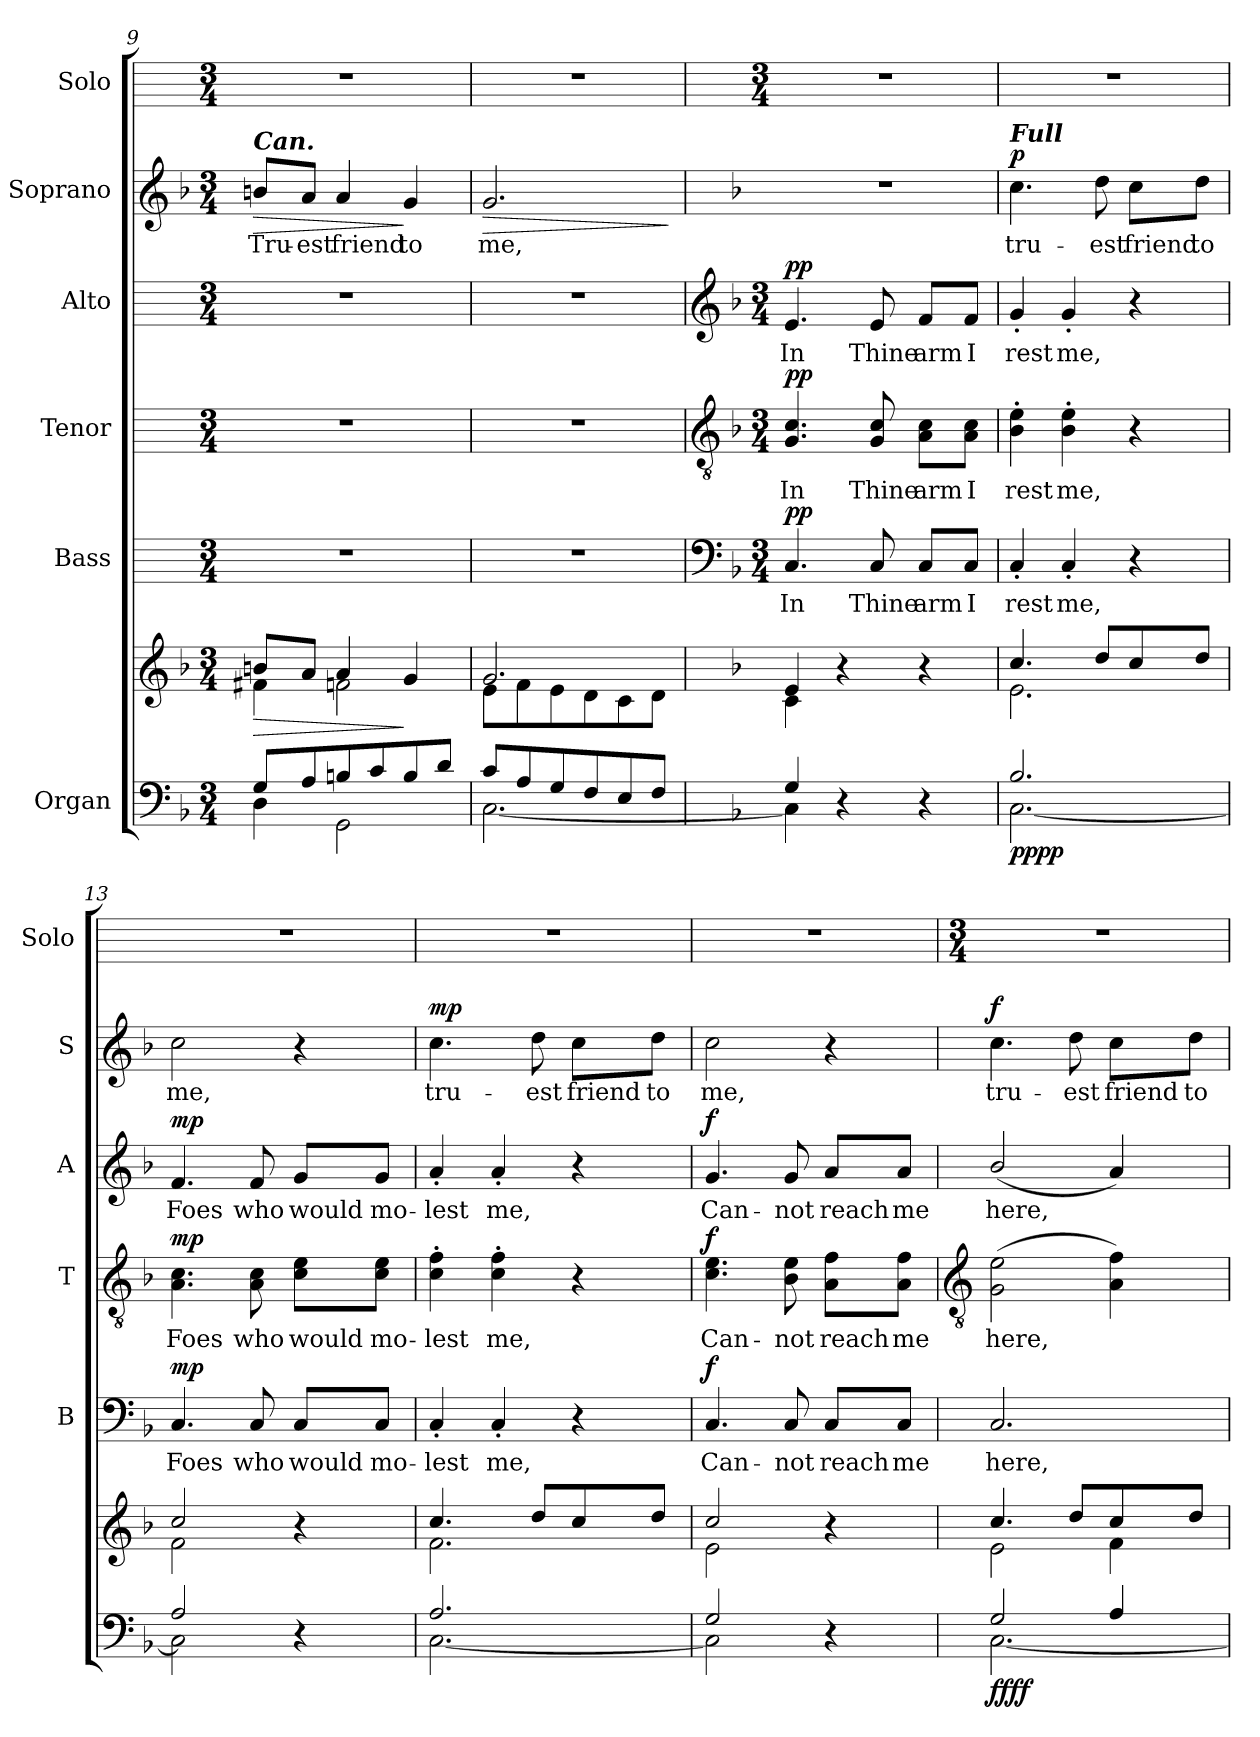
**kern	**kern	**dynam	**kern	**text	**dynam	**kern	**text	**dynam	**kern	**text	**dynam	**kern	**text	**dynam	**kern
*part6	*part6	*part6	*part5	*part5	*part5	*part4	*part4	*part4	*part3	*part3	*part3	*part2	*part2	*part2	*part1
*staff7	*staff6	*staff6/7	*staff5	*staff5	*staff5	*staff4	*staff4	*staff4	*staff3	*staff3	*staff3	*staff2	*staff2	*staff2	*staff1
*I"Organ	*	*	*I"Bass	*	*	*I"Tenor	*	*	*I"Alto	*	*	*I"Soprano	*	*	*I"Solo
*	*	*	*I'B	*	*	*I'T	*	*	*I'A	*	*	*I'S	*	*	*I'Solo
*clefF4	*clefG2	*	*	*	*	*	*	*	*	*	*	*clefG2	*	*	*
*k[b-]	*k[b-]	*	*	*	*	*	*	*	*	*	*	*k[b-]	*	*	*
*F:	*F:	*	*	*	*	*	*	*	*	*	*	*F:	*	*	*
*M3/4	*M3/4	*	*M3/4	*	*	*M3/4	*	*	*M3/4	*	*	*M3/4	*	*	*M3/4
=9	=9	=9	=9	=9	=9	=9	=9	=9	=9	=9	=9	=9	=9	=9	=9
*^	*	*	*	*	*	*	*	*	*	*	*	*	*	*	*
!	!	!	!	!	!	!	!	!	!	!	!	!	!LO:TX:a:Bi:t=Can.	!	!	!
!	!	!	!LO:HP:b	!	!	!	!	!	!	!	!	!	!	!LO:LY:b	!LO:HP:b	!
*	*	*^	*	*	*	*	*	*	*	*	*	*	*	*	*	*
8G/L	4D\	8bn/L	4f#X\	>	2.r	.	.	2.r	.	.	2.r	.	.	8bn/L	Tru-	>	2.r
!	!	!	!	!	!	!	!	!	!	!	!	!	!	!	!LO:LY:b	!	!
8A/	.	8a/J	.	.	.	.	.	.	.	.	.	.	.	8a/J	-est	.	.
!	!	!	!	!	!	!	!	!	!	!	!	!	!	!	!LO:LY:b	!	!
8Bn/	2GG\	4a/	2fn\	.	.	.	.	.	.	.	.	.	.	4a	friend	.	.
8c/	.	.	.	.	.	.	.	.	.	.	.	.	.	.	.	.	.
!	!	!	!	!	!	!	!	!	!	!	!	!	!	!	!LO:LY:b	!	!
8B/	.	4g/	.	]	.	.	.	.	.	.	.	.	.	4g	to	]	.
8d/J	.	.	.	.	.	.	.	.	.	.	.	.	.	.	.	.	.
=10	=10	=10	=10	=10	=10	=10	=10	=10	=10	=10	=10	=10	=10	=10	=10	=10	=10
!	!	!	!	!	!	!	!	!	!	!	!	!	!	!	!LO:LY:b	!LO:HP:b	!
8c/L	[2.C\	2.g/	8e\L	.	2.r	.	.	2.r	.	.	2.r	.	.	2.g	me,	>	2.r
8A/	.	.	8f\	.	.	.	.	.	.	.	.	.	.	.	.	.	.
8G/	.	.	8e\	.	.	.	.	.	.	.	.	.	.	.	.	.	.
8F/	.	.	8d\	.	.	.	.	.	.	.	.	.	.	.	.	.	.
8E/	.	.	8c\	.	.	.	.	.	.	.	.	.	.	.	.	.	.
8F/J	.	.	8d\J	.	.	.	.	.	.	.	.	.	.	.	.	.	.
*v	*v	*	*	*	*	*	*	*	*	*	*	*	*	*	*	*	*
*	*v	*v	*	*	*	*	*	*	*	*	*	*	*	*	*	*
.	.	.	.	.	.	.	.	.	.	.	.	.	.	]	.
!!LO:LB:g=z
=11	=11	=11	=11	=11	=11	=11	=11	=11	=11	=11	=11	=11	=11	=11	=11
*	*	*	*clefF4	*	*	*clefGv2	*	*	*clefG2	*	*	*	*	*	*
*	*	*	*k[b-]	*	*	*k[b-]	*	*	*k[b-]	*	*	*	*	*	*
*	*	*	*F:	*	*	*F:	*	*	*F:	*	*	*	*	*	*
*	*	*	*M3/4	*	*	*M3/4	*	*	*M3/4	*	*	*	*	*	*M3/4
*^	*^	*	*	*	*	*	*	*	*	*	*	*	*	*	*
!	!	!	!	!	!	!LO:LY:b	!LO:DY:b	!	!LO:LY:b	!LO:DY:b	!	!LO:LY:b	!LO:DY:b	!LO:N:vis=1	!	!	!
4G/	4C\]	4e/	4c\	.	4.C	In	pp	4.G 4.c	In	pp	4.e	In	pp	2.r	.	.	2.r
4r	2ryy	4r	2ryy	.	.	.	.	.	.	.	.	.	.	.	.	.	.
!	!	!	!	!	!	!LO:LY:b	!	!	!LO:LY:b	!	!	!LO:LY:b	!	!	!	!	!
.	.	.	.	.	8C	Thine	.	8G 8c	Thine	.	8e	Thine	.	.	.	.	.
!	!	!	!	!	!	!LO:LY:b	!	!	!LO:LY:b	!	!	!LO:LY:b	!	!	!	!	!
4r	.	4r	.	.	8C/L	arm	.	8A\ 8c\L	arm	.	8f/L	arm	.	.	.	.	.
!	!	!	!	!	!	!LO:LY:b	!	!	!LO:LY:b	!	!	!LO:LY:b	!	!	!	!	!
.	.	.	.	.	8C/J	I	.	8A\ 8c\J	I	.	8f/J	I	.	.	.	.	.
=12	=12	=12	=12	=12	=12	=12	=12	=12	=12	=12	=12	=12	=12	=12	=12	=12	=12
!	!	!	!	!	!	!	!	!	!	!	!	!	!	!LO:TX:a:Bi:t=Full	!	!	!
!	!	!	!	!LO:DY:b=2	!	!LO:LY:b	!	!	!LO:LY:b	!	!	!LO:LY:b	!	!	!LO:LY:b	!	!
!	!	!	!	!LO:DY:n=1:b=2	!	!	!	!	!	!	!	!	!	!	!	!	!
!	!	!	!	!LO:DY:n=2:b	!	!	!	!	!	!	!	!	!	!	!	!	!
!	!	!	!	!LO:DY:n=3:b	!	!	!	!	!	!	!	!	!	!	!	!LO:DY:b	!
2.B-/	[2.C\	4.cc/	2.e\	p p p p	4C'	rest	.	4B-' 4e'	rest	.	4g'	rest	.	4.cc	tru-	p	2.r
!	!	!	!	!	!	!LO:LY:b	!	!	!LO:LY:b	!	!	!LO:LY:b	!	!	!	!	!
.	.	.	.	.	4C'	me,	.	4B-' 4e'	me,	.	4g'	me,	.	.	.	.	.
!	!	!	!	!	!	!	!	!	!	!	!	!	!	!	!LO:LY:b	!	!
.	.	8dd/L	.	.	.	.	.	.	.	.	.	.	.	8dd	-est	.	.
!	!	!	!	!	!	!	!	!	!	!	!	!	!	!	!LO:LY:b	!	!
.	.	8cc/	.	.	4r	.	.	4r	.	.	4r	.	.	8cc\L	friend	.	.
!	!	!	!	!	!	!	!	!	!	!	!	!	!	!	!LO:LY:b	!	!
.	.	8dd/J	.	.	.	.	.	.	.	.	.	.	.	8dd\J	to	.	.
=13	=13	=13	=13	=13	=13	=13	=13	=13	=13	=13	=13	=13	=13	=13	=13	=13	=13
!	!	!	!	!	!	!LO:LY:b	!LO:DY:b	!	!LO:LY:b	!LO:DY:b	!	!LO:LY:b	!LO:DY:b	!	!LO:LY:b	!	!
2A/	2C\]	2cc/	2f\	.	4.C	Foes	mp	4.A 4.c	Foes	mp	4.f	Foes	mp	2cc	me,	.	2.r
!	!	!	!	!	!	!LO:LY:b	!	!	!LO:LY:b	!	!	!LO:LY:b	!	!	!	!	!
.	.	.	.	.	8C	who	.	8A 8c	who	.	8f	who	.	.	.	.	.
!	!	!	!	!	!	!LO:LY:b	!	!	!LO:LY:b	!	!	!LO:LY:b	!	!	!	!	!
4r	4ryy	4r	4ryy	.	8C/L	would	.	8c\ 8e\L	would	.	8g/L	would	.	4r	.	.	.
!	!	!	!	!	!	!LO:LY:b	!	!	!LO:LY:b	!	!	!LO:LY:b	!	!	!	!	!
.	.	.	.	.	8C/J	mo-	.	8c\ 8e\J	mo-	.	8g/J	mo-	.	.	.	.	.
=14	=14	=14	=14	=14	=14	=14	=14	=14	=14	=14	=14	=14	=14	=14	=14	=14	=14
!	!	!	!	!LO:DY:b=2	!	!LO:LY:b	!	!	!LO:LY:b	!	!	!LO:LY:b	!	!	!LO:LY:b	!	!
!	!	!	!	!LO:DY:n=1:b=2	!	!	!	!	!	!	!	!	!	!	!	!	!
!	!	!	!	!LO:DY:n=2:b	!	!	!	!	!	!	!	!	!	!	!	!	!
!	!	!	!	!LO:DY:n=3:b	!	!	!	!	!	!	!	!	!	!	!	!LO:DY:b	!
2.A/	[2.C\	4.cc/	2.f\	mp mp mp mp	4C'	-lest	.	4c' 4f'	-lest	.	4a'	-lest	.	4.cc	tru-	mp	2.r
!	!	!	!	!	!	!LO:LY:b	!	!	!LO:LY:b	!	!	!LO:LY:b	!	!	!	!	!
.	.	.	.	.	4C'	me,	.	4c' 4f'	me,	.	4a'	me,	.	.	.	.	.
!	!	!	!	!	!	!	!	!	!	!	!	!	!	!	!LO:LY:b	!	!
.	.	8dd/L	.	.	.	.	.	.	.	.	.	.	.	8dd	-est	.	.
!	!	!	!	!	!	!	!	!	!	!	!	!	!	!	!LO:LY:b	!	!
.	.	8cc/	.	.	4r	.	.	4r	.	.	4r	.	.	8cc\L	friend	.	.
!	!	!	!	!	!	!	!	!	!	!	!	!	!	!	!LO:LY:b	!	!
.	.	8dd/J	.	.	.	.	.	.	.	.	.	.	.	8dd\J	to	.	.
=15	=15	=15	=15	=15	=15	=15	=15	=15	=15	=15	=15	=15	=15	=15	=15	=15	=15
!	!	!	!	!	!	!LO:LY:b	!LO:DY:b	!	!LO:LY:b	!LO:DY:b	!	!LO:LY:b	!LO:DY:b	!	!LO:LY:b	!	!
2G/	2C\]	2cc/	2e\	.	4.C	Can-	f	4.c 4.e	Can-	f	4.g	Can-	f	2cc	me,	.	2.r
!	!	!	!	!	!	!LO:LY:b	!	!	!LO:LY:b	!	!	!LO:LY:b	!	!	!	!	!
.	.	.	.	.	8C	-not	.	8B- 8e	-not	.	8g	-not	.	.	.	.	.
!	!	!	!	!	!	!LO:LY:b	!	!	!LO:LY:b	!	!	!LO:LY:b	!	!	!	!	!
4r	4ryy	4r	4ryy	.	8C/L	reach	.	8A\ 8f\L	reach	.	8a/L	reach	.	4r	.	.	.
!	!	!	!	!	!	!LO:LY:b	!	!	!LO:LY:b	!	!	!LO:LY:b	!	!	!	!	!
.	.	.	.	.	8C/J	me	.	8A\ 8f\J	me	.	8a/J	me	.	.	.	.	.
!!LO:LB:g=z
=16	=16	=16	=16	=16	=16	=16	=16	=16	=16	=16	=16	=16	=16	=16	=16	=16	=16
*	*	*	*	*	*	*	*	*clefGv2	*	*	*	*	*	*	*	*	*
*	*	*	*	*	*	*	*	*	*	*	*	*	*	*	*	*	*M3/4
!	!	!	!	!LO:DY:b=2	!	!LO:LY:b	!	!	!LO:LY:b	!	!	!LO:LY:b	!	!	!LO:LY:b	!	!
!	!	!	!	!LO:DY:n=1:b=2	!	!	!	!	!	!	!	!	!	!	!	!	!
!	!	!	!	!LO:DY:n=2:b	!	!	!	!	!	!	!	!	!	!	!	!	!
!	!	!	!	!LO:DY:n=3:b	!	!	!	!	!	!	!	!	!	!	!	!LO:DY:b	!
2G/	[2.C\	4.cc/	2e\	f f f f	2.C/	here,	.	(>2G\ 2e\	here,	.	(<2b-/	here,	.	4.cc	tru-	f	2.r
!	!	!	!	!	!	!	!	!	!	!	!	!	!	!	!LO:LY:b	!	!
.	.	8dd/L	.	.	.	.	.	.	.	.	.	.	.	8dd	-est	.	.
!	!	!	!	!	!	!	!	!	!	!	!	!	!	!	!LO:LY:b	!	!
4A/	.	8cc/	4f\	.	.	.	.	4A 4f)	.	.	4a)	.	.	8cc\L	friend	.	.
!	!	!	!	!	!	!	!	!	!	!	!	!	!	!	!LO:LY:b	!	!
.	.	8dd/J	.	.	.	.	.	.	.	.	.	.	.	8dd\J	to	.	.
*v	*v	*	*	*	*	*	*	*	*	*	*	*	*	*	*	*	*
*	*v	*v	*	*	*	*	*	*	*	*	*	*	*	*	*	*
=	=	=	=	=	=	=	=	=	=	=	=	=	=	=	=
*-	*-	*-	*-	*-	*-	*-	*-	*-	*-	*-	*-	*-	*-	*-	*-
